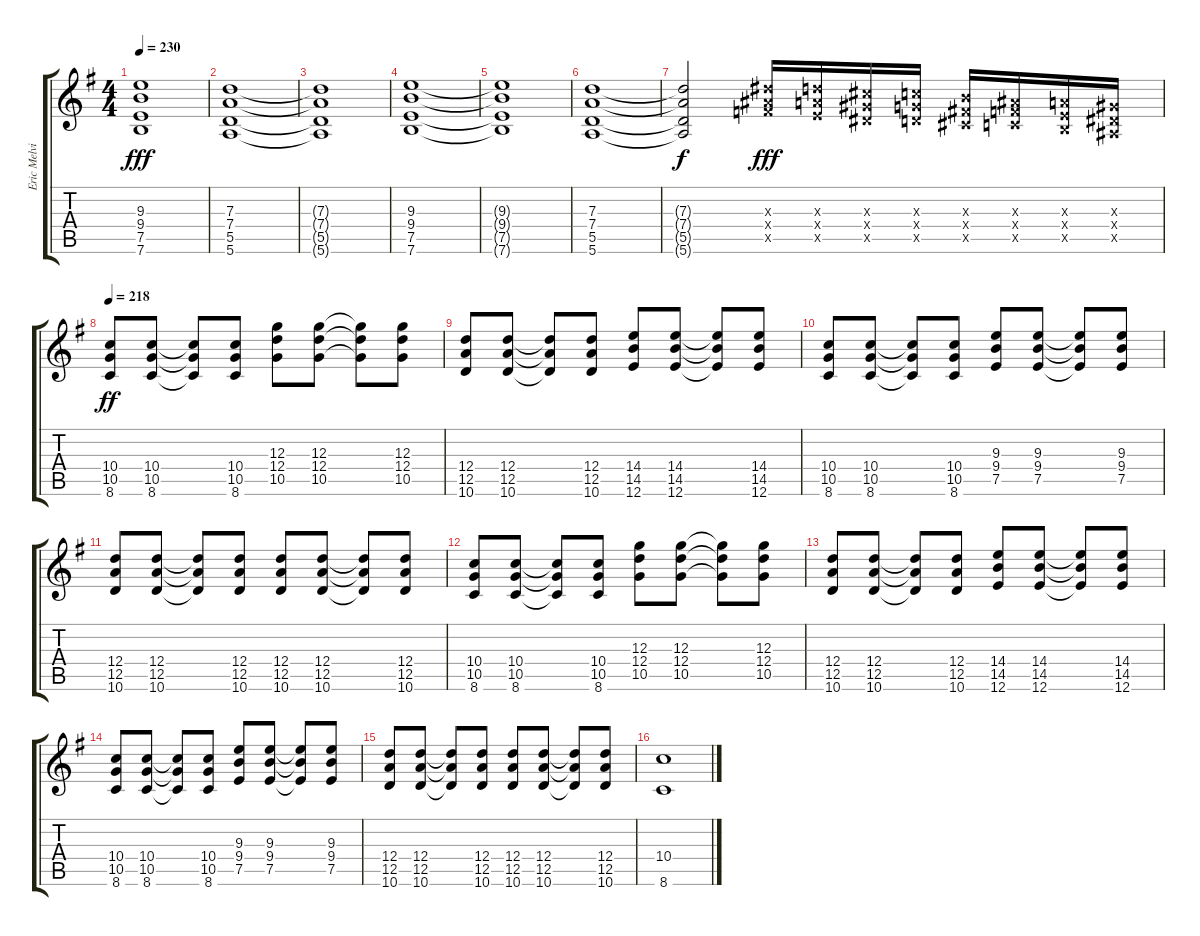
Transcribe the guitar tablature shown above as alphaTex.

\track ("Eric Melvin" "Eric Melvi") {instrument overdrivenguitar}
\staff {score tabs}
\tuning (E4 B3 G3 D3 A2 E2) {hide}
\ts (4 4)
\tempo 230
\clef g2
\ks eminor
(9.3{t} 9.4{t} 7.5{t} 7.6{t}).1{dy fff} |
(7.3 7.4 5.5 5.6).1 |
(7.3{t} 7.4{t} 5.5{t} 5.6{t}).1 |
(9.3 9.4 7.5 7.6).1 |
(9.3{t} 9.4{t} 7.5{t} 7.6{t}).1 |
(7.3 7.4 5.5 5.6).1 |
(7.3{t} 7.4{t} 5.5{t} 5.6{t}).2{dy f} (8.3{x} 8.4{x} 8.5{x}).16{dy fff} (7.3{x} 7.4{x} 7.5{x}).16 (6.3{x} 6.4{x} 6.5{x}).16 (5.3{x} 5.4{x} 5.5{x}).16 (4.3{x} 4.4{x} 4.5{x}).16 (3.3{x} 3.4{x} 3.5{x}).16 (2.3{x} 2.4{x} 2.5{x}).16 (1.3{x} 1.4{x} 1.5{x}).16 |
\tempo 218
(10.4 10.5 8.6).8{dy ff volume 12} (10.4 10.5 8.6).8 (10.4{t} 10.5{t} 8.6{t}).8 (10.4 10.5 8.6).8 (12.3 12.4 10.5).8 (12.3 12.4 10.5).8 (12.3{t} 12.4{t} 10.5{t}).8 (12.3 12.4 10.5).8 |
(12.4 12.5 10.6).8 (12.4 12.5 10.6).8 (12.4{t} 12.5{t} 10.6{t}).8 (12.4 12.5 10.6).8 (14.4 14.5 12.6).8 (14.4 14.5 12.6).8 (14.4{t} 14.5{t} 12.6{t}).8 (14.4 14.5 12.6).8 |
(10.4 10.5 8.6).8 (10.4 10.5 8.6).8 (10.4{t} 10.5{t} 8.6{t}).8 (10.4 10.5 8.6).8 (9.3 9.4 7.5).8 (9.3 9.4 7.5).8 (9.3{t} 9.4{t} 7.5{t}).8 (9.3 9.4 7.5).8 |
(12.4 12.5 10.6).8 (12.4 12.5 10.6).8 (12.4{t} 12.5{t} 10.6{t}).8 (12.4 12.5 10.6).8 (12.4 12.5 10.6).8 (12.4 12.5 10.6).8 (12.4{t} 12.5{t} 10.6{t}).8 (12.4 12.5 10.6).8 |
(10.4 10.5 8.6).8 (10.4 10.5 8.6).8 (10.4{t} 10.5{t} 8.6{t}).8 (10.4 10.5 8.6).8 (12.3 12.4 10.5).8 (12.3 12.4 10.5).8 (12.3{t} 12.4{t} 10.5{t}).8 (12.3 12.4 10.5).8 |
(12.4 12.5 10.6).8 (12.4 12.5 10.6).8 (12.4{t} 12.5{t} 10.6{t}).8 (12.4 12.5 10.6).8 (14.4 14.5 12.6).8 (14.4 14.5 12.6).8 (14.4{t} 14.5{t} 12.6{t}).8 (14.4 14.5 12.6).8 |
(10.4 10.5 8.6).8 (10.4 10.5 8.6).8 (10.4{t} 10.5{t} 8.6{t}).8 (10.4 10.5 8.6).8 (9.3 9.4 7.5).8 (9.3 9.4 7.5).8 (9.3{t} 9.4{t} 7.5{t}).8 (9.3 9.4 7.5).8 |
(12.4 12.5 10.6).8 (12.4 12.5 10.6).8 (12.4{t} 12.5{t} 10.6{t}).8 (12.4 12.5 10.6).8 (12.4 12.5 10.6).8 (12.4 12.5 10.6).8 (12.4{t} 12.5{t} 10.6{t}).8 (12.4 12.5 10.6).8 |
(10.4 8.6).1
